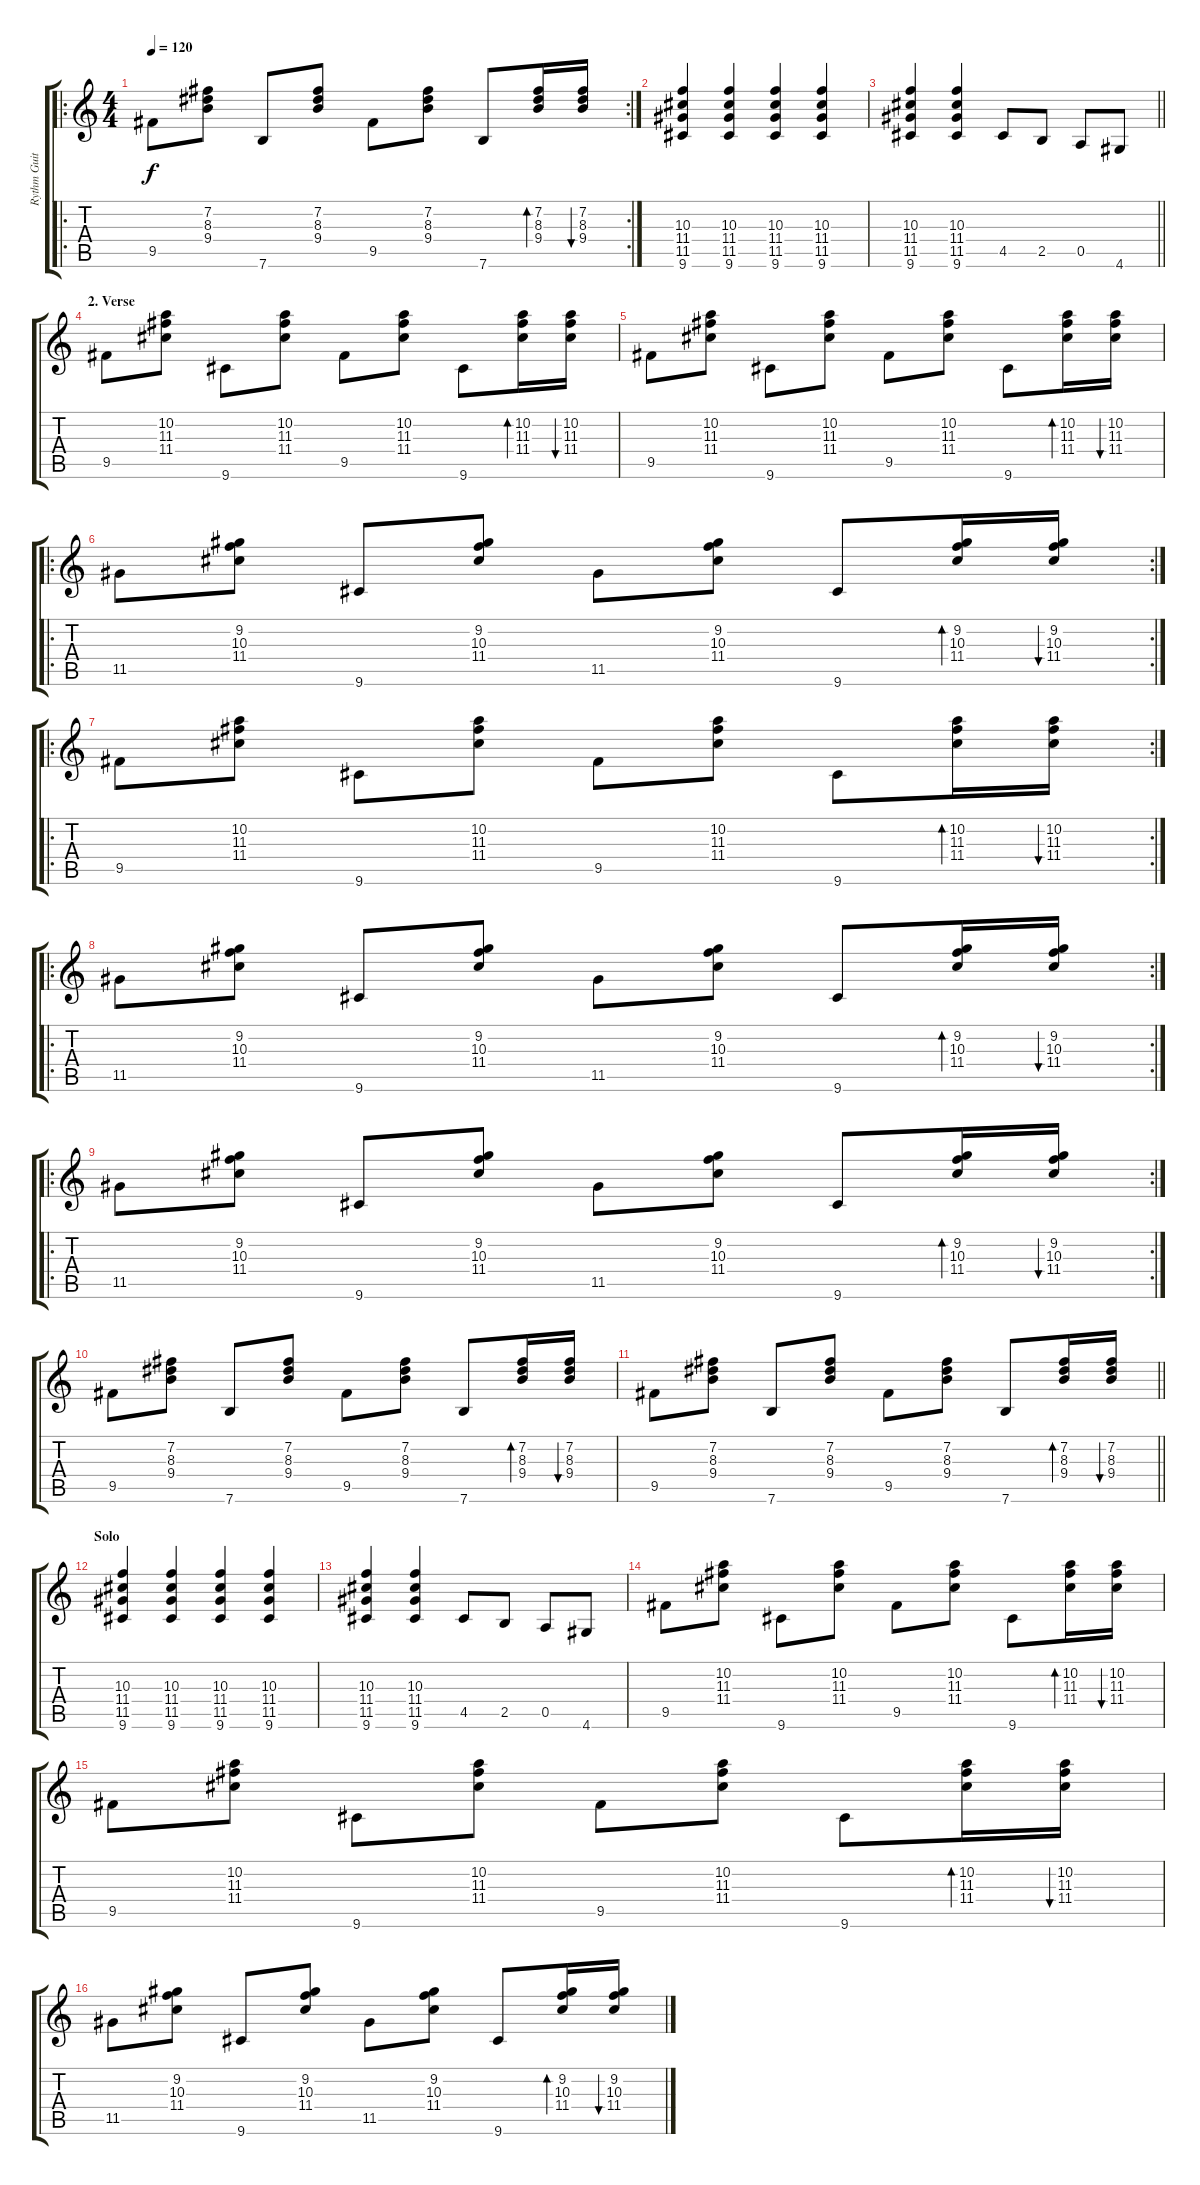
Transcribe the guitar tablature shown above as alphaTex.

\track ("Rythm Guitar" "Rythm Guit") {instrument acousticguitarnylon}
\staff {score tabs}
\tuning (E4 B3 G3 D3 A2 E2) {hide}
\ro
\rc 2
\ts (4 4)
\tempo 120
\clef g2
\ks c
9.5.8{dy f} (7.2 8.3 9.4).8 7.6.8 (7.2 8.3 9.4).8 9.5.8 (7.2 8.3 9.4).8 7.6.8 (7.2 8.3 9.4).16{bd 60} (7.2 8.3 9.4).16{bu 60} |
(10.3 11.4 11.5 9.6).4 (10.3 11.4 11.5 9.6).4 (10.3 11.4 11.5 9.6).4 (10.3 11.4 11.5 9.6).4 |
\barLineRight lightlight
(10.3 11.4 11.5 9.6).4 (10.3 11.4 11.5 9.6).4 4.5.8 2.5.8 0.5.8 4.6.8 |
\section ("" "2. Verse")
9.5.8 (10.2 11.3 11.4).8 9.6.8 (10.2 11.3 11.4).8 9.5.8 (10.2 11.3 11.4).8 9.6.8 (10.2 11.3 11.4).16{bd 60} (10.2 11.3 11.4).16{bu 60} |
9.5.8 (10.2 11.3 11.4).8 9.6.8 (10.2 11.3 11.4).8 9.5.8 (10.2 11.3 11.4).8 9.6.8 (10.2 11.3 11.4).16{bd 60} (10.2 11.3 11.4).16{bu 60} |
\ro
\rc 2
11.5.8 (9.2 10.3 11.4).8 9.6.8 (9.2 10.3 11.4).8 11.5.8 (9.2 10.3 11.4).8 9.6.8 (9.2 10.3 11.4).16{bd 60} (9.2 10.3 11.4).16{bu 60} |
\ro
\rc 2
9.5.8 (10.2 11.3 11.4).8 9.6.8 (10.2 11.3 11.4).8 9.5.8 (10.2 11.3 11.4).8 9.6.8 (10.2 11.3 11.4).16{bd 60} (10.2 11.3 11.4).16{bu 60} |
\ro
\rc 2
11.5.8 (9.2 10.3 11.4).8 9.6.8 (9.2 10.3 11.4).8 11.5.8 (9.2 10.3 11.4).8 9.6.8 (9.2 10.3 11.4).16{bd 60} (9.2 10.3 11.4).16{bu 60} |
\ro
\rc 2
11.5.8 (9.2 10.3 11.4).8 9.6.8 (9.2 10.3 11.4).8 11.5.8 (9.2 10.3 11.4).8 9.6.8 (9.2 10.3 11.4).16{bd 60} (9.2 10.3 11.4).16{bu 60} |
9.5.8 (7.2 8.3 9.4).8 7.6.8 (7.2 8.3 9.4).8 9.5.8 (7.2 8.3 9.4).8 7.6.8 (7.2 8.3 9.4).16{bd 60} (7.2 8.3 9.4).16{bu 60} |
\barLineRight lightlight
9.5.8 (7.2 8.3 9.4).8 7.6.8 (7.2 8.3 9.4).8 9.5.8 (7.2 8.3 9.4).8 7.6.8 (7.2 8.3 9.4).16{bd 60} (7.2 8.3 9.4).16{bu 60} |
\section ("" "Solo")
(10.3 11.4 11.5 9.6).4 (10.3 11.4 11.5 9.6).4 (10.3 11.4 11.5 9.6).4 (10.3 11.4 11.5 9.6).4 |
(10.3 11.4 11.5 9.6).4 (10.3 11.4 11.5 9.6).4 4.5.8 2.5.8 0.5.8 4.6.8 |
9.5.8 (10.2 11.3 11.4).8 9.6.8 (10.2 11.3 11.4).8 9.5.8 (10.2 11.3 11.4).8 9.6.8 (10.2 11.3 11.4).16{bd 60} (10.2 11.3 11.4).16{bu 60} |
9.5.8 (10.2 11.3 11.4).8 9.6.8 (10.2 11.3 11.4).8 9.5.8 (10.2 11.3 11.4).8 9.6.8 (10.2 11.3 11.4).16{bd 60} (10.2 11.3 11.4).16{bu 60} |
11.5.8 (9.2 10.3 11.4).8 9.6.8 (9.2 10.3 11.4).8 11.5.8 (9.2 10.3 11.4).8 9.6.8 (9.2 10.3 11.4).16{bd 60} (9.2 10.3 11.4).16{bu 60}
